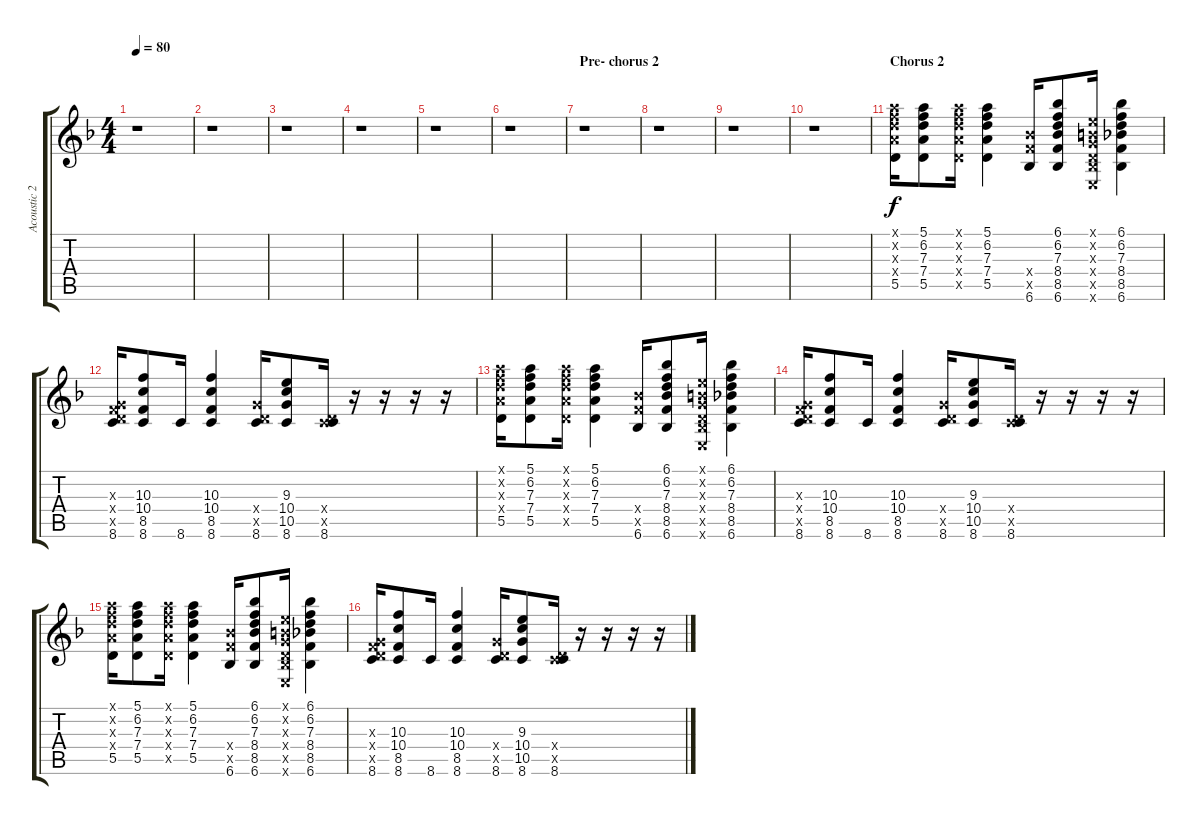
\track ("Acoustic 2" "Acoustic 2") {instrument acousticguitarnylon}
\staff {score tabs}
\tuning (E4 B3 G3 D3 A2 E2) {hide}
\ts (4 4)
\tempo 80
\clef g2
\ks dminor
r.1{dy f} |
r.1 |
r.1 |
r.1 |
r.1 |
r.1 |
\section ("" "Pre- chorus 2")
r.1 |
r.1 |
r.1 |
r.1 |
\section ("" "Chorus 2")
(5.1{x} 6.2{x} 7.3{x} 7.4{x} 5.5).16 (5.1 6.2 7.3 7.4 5.5).8 (5.1{x} 6.2{x} 7.3{x} 7.4{x} 5.5{x}).16 (5.1 6.2 7.3 7.4 5.5).4 (8.4{x} 8.5{x} 6.6).16 (6.1 6.2 7.3 8.4 8.5 6.6).8 (0.1{x} 0.2{x} 0.3{x} 0.4{x} 1.5{x} 0.6{x}).16 (6.1 6.2 7.3 8.4 8.5 6.6).4 |
(0.3{x} 0.4{x} 8.5{x} 8.6).16 (10.3 10.4 8.5 8.6).8 8.6.16 (10.3 10.4 8.5 8.6).4 (0.4{x} 10.5{x} 8.6).16 (9.3 10.4 10.5 8.6).8 (0.4{x} 3.5{x} 8.6).16 r.16 r.16 r.16 r.16 |
(5.1{x} 6.2{x} 7.3{x} 7.4{x} 5.5).16 (5.1 6.2 7.3 7.4 5.5).8 (5.1{x} 6.2{x} 7.3{x} 7.4{x} 5.5{x}).16 (5.1 6.2 7.3 7.4 5.5).4 (8.4{x} 8.5{x} 6.6).16 (6.1 6.2 7.3 8.4 8.5 6.6).8 (0.1{x} 0.2{x} 0.3{x} 0.4{x} 1.5{x} 0.6{x}).16 (6.1 6.2 7.3 8.4 8.5 6.6).4 |
(0.3{x} 0.4{x} 8.5{x} 8.6).16 (10.3 10.4 8.5 8.6).8 8.6.16 (10.3 10.4 8.5 8.6).4 (0.4{x} 10.5{x} 8.6).16 (9.3 10.4 10.5 8.6).8 (0.4{x} 3.5{x} 8.6).16 r.16 r.16 r.16 r.16 |
(5.1{x} 6.2{x} 7.3{x} 7.4{x} 5.5).16 (5.1 6.2 7.3 7.4 5.5).8 (5.1{x} 6.2{x} 7.3{x} 7.4{x} 5.5{x}).16 (5.1 6.2 7.3 7.4 5.5).4 (8.4{x} 8.5{x} 6.6).16 (6.1 6.2 7.3 8.4 8.5 6.6).8 (0.1{x} 0.2{x} 0.3{x} 0.4{x} 1.5{x} 0.6{x}).16 (6.1 6.2 7.3 8.4 8.5 6.6).4 |
(0.3{x} 0.4{x} 8.5{x} 8.6).16 (10.3 10.4 8.5 8.6).8 8.6.16 (10.3 10.4 8.5 8.6).4 (0.4{x} 10.5{x} 8.6).16 (9.3 10.4 10.5 8.6).8 (0.4{x} 3.5{x} 8.6).16 r.16 r.16 r.16 r.16
